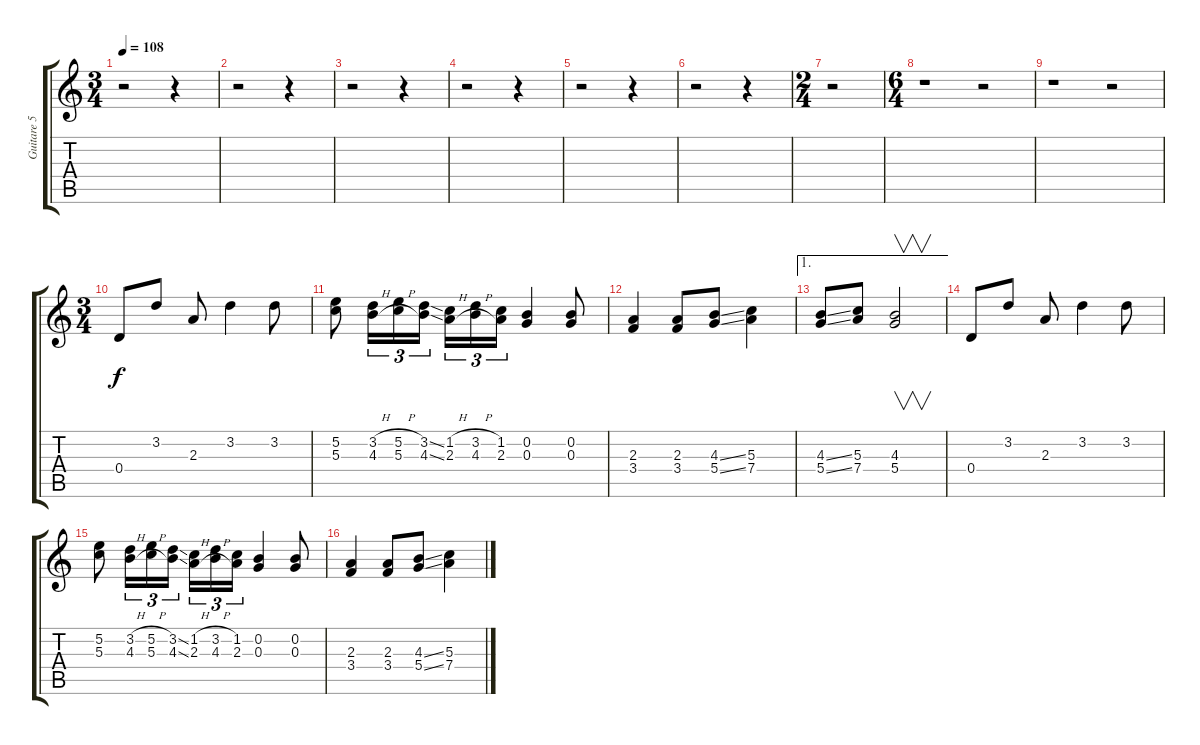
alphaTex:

\track ("Guitare 5" "Guitare 5") {instrument acousticguitarsteel}
\staff {score tabs}
\tuning (E4 B3 G3 D3 A2 E2) {hide}
\ts (3 4)
\tempo 108
\clef g2
\ks c
r.2{dy f} r.4 |
r.2 r.4 |
r.2 r.4 |
r.2 r.4 |
r.2 r.4 |
r.2 r.4 |
\ts (2 4)
r.2 |
\ts (6 4)
r.1 r.2 |
r.1 r.2 |
\ts (3 4)
0.4.8 3.2.8 2.3.8 3.2.4 3.2.8 |
(5.2 5.3).8 (3.2{h} 4.3{h}).16{tu (3 2)} (5.2{h} 5.3{h}).16{tu (3 2)} (3.2{ss} 4.3{ss}).16{tu (3 2)} (1.2{h} 2.3{h}).16{tu (3 2)} (3.2{h} 4.3{h}).16{tu (3 2)} (1.2 2.3).16{tu (3 2)} (0.2 0.3).4 (0.2 0.3).8 |
(2.3 3.4).4 (2.3 3.4).8 (4.3{ss} 5.4{ss}).8 (5.3 7.4).4 |
\ae 1
(4.3{ss} 5.4{ss}).8 (5.3 7.4).8 (4.3 5.4).2{v} |
0.4.8 3.2.8 2.3.8 3.2.4 3.2.8 |
(5.2 5.3).8 (3.2{h} 4.3{h}).16{tu (3 2)} (5.2{h} 5.3{h}).16{tu (3 2)} (3.2{ss} 4.3{ss}).16{tu (3 2)} (1.2{h} 2.3{h}).16{tu (3 2)} (3.2{h} 4.3{h}).16{tu (3 2)} (1.2 2.3).16{tu (3 2)} (0.2 0.3).4 (0.2 0.3).8 |
(2.3 3.4).4 (2.3 3.4).8 (4.3{ss} 5.4{ss}).8 (5.3 7.4).4
